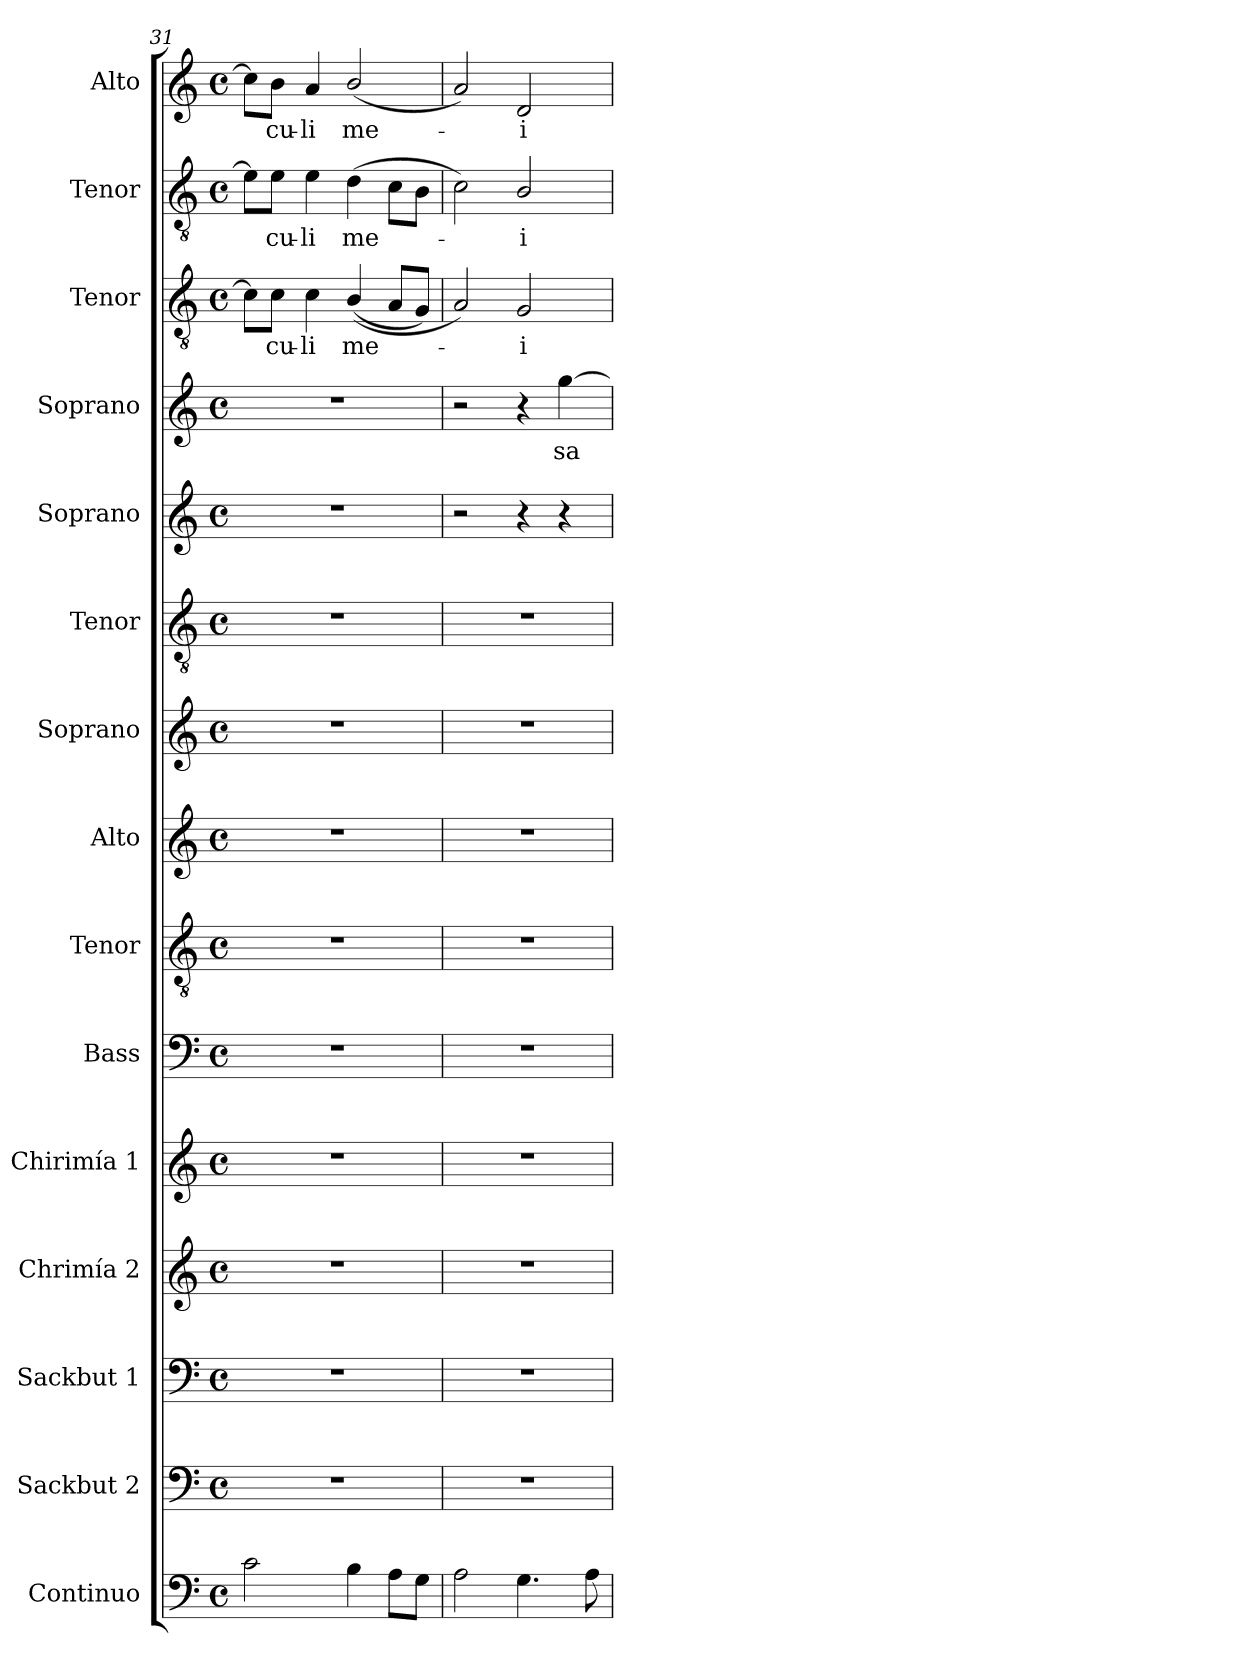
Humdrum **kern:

**kern	**kern	**kern	**kern	**kern	**kern	**kern	**kern	**kern	**kern	**kern	**kern	**text	**kern	**text	**kern	**text	**kern	**text
*part15	*part14	*part13	*part12	*part11	*part10	*part9	*part8	*part7	*part6	*part5	*part4	*part4	*part3	*part3	*part2	*part2	*part1	*part1
*staff15	*staff14	*staff13	*staff12	*staff11	*staff10	*staff9	*staff8	*staff7	*staff6	*staff5	*staff4	*staff4	*staff3	*staff3	*staff2	*staff2	*staff1	*staff1
*I"Continuo	*I"Sackbut 2	*I"Sackbut 1	*I"Chrimía 2	*I"Chirimía 1	*I"Bass	*I"Tenor	*I"Alto	*I"Soprano	*I"Tenor	*I"Soprano	*I"Soprano	*	*I"Tenor	*	*I"Tenor	*	*I"Alto	*
*I'Cont.	*I'Sckbt 2.	*I'Sckbt 1.	*I'Ch2.	*I'Ch1.	*I'B.	*I'T.	*I'A.	*I'S.	*I'T.	*I'S.	*I'S.	*	*I'T.	*	*I'T.	*	*I'A.	*
*clefF4	*clefF4	*clefF4	*clefG2	*clefG2	*clefF4	*clefGv2	*clefG2	*clefG2	*clefGv2	*clefG2	*clefG2	*	*clefGv2	*	*clefGv2	*	*clefG2	*
*	*	*	*	*	*	*ITrd7c12	*	*	*ITrd7c12	*	*	*	*ITrd7c12	*	*ITrd7c12	*	*	*
*k[]	*k[]	*k[]	*k[]	*k[]	*k[]	*k[]	*k[]	*k[]	*k[]	*k[]	*k[]	*	*k[]	*	*k[]	*	*k[]	*
*C:	*C:	*C:	*C:	*C:	*C:	*C:	*C:	*C:	*C:	*C:	*C:	*	*C:	*	*C:	*	*C:	*
*M4/4	*M4/4	*M4/4	*M4/4	*M4/4	*M4/4	*M4/4	*M4/4	*M4/4	*M4/4	*M4/4	*M4/4	*	*M4/4	*	*M4/4	*	*M4/4	*
*met(c)	*met(c)	*met(c)	*met(c)	*met(c)	*met(c)	*met(c)	*met(c)	*met(c)	*met(c)	*met(c)	*met(c)	*	*met(c)	*	*met(c)	*	*met(c)	*
=31	=31	=31	=31	=31	=31	=31	=31	=31	=31	=31	=31	=31	=31	=31	=31	=31	=31	=31
2ci\	1r	1r	1r	1r	1r	1r	1r	1r	1r	1r	1r	.	8Ci\L]	.	8Ei\L]	.	8cci\L]	.
!	!	!	!	!	!	!	!	!	!	!	!	!	!	!LO:LY:b:color=#000000	!	!	!	!
!	!	!	!	!	!	!	!	!	!	!	!	!	!	!	!	!LO:LY:b:color=#000000	!	!
!	!	!	!	!	!	!	!	!	!	!	!	!	!	!	!	!	!	!LO:LY:b:color=#000000
.	.	.	.	.	.	.	.	.	.	.	.	.	8Ci\J	-cu-	8Ei\J	-cu-	8bi\J	-cu-
!	!	!	!	!	!	!	!	!	!	!	!	!	!	!LO:LY:b:color=#000000	!	!	!	!
!	!	!	!	!	!	!	!	!	!	!	!	!	!	!	!	!LO:LY:b:color=#000000	!	!
!	!	!	!	!	!	!	!	!	!	!	!	!	!	!	!	!	!	!LO:LY:b:color=#000000
.	.	.	.	.	.	.	.	.	.	.	.	.	4Ci\	-li	4Ei\	-li	4ai/	-li
!	!	!	!	!	!	!	!	!	!	!	!	!	!	!LO:LY:b:color=#000000	!	!	!	!
!	!	!	!	!	!	!	!	!	!	!	!	!	!	!	!	!LO:LY:b:color=#000000	!	!
!	!	!	!	!	!	!	!	!	!	!	!	!	!	!	!	!	!	!LO:LY:b:color=#000000
4Bi\	.	.	.	.	.	.	.	.	.	.	.	.	((4BBi/	me-	(4Di\	me-	(2bi/	me-
8Ai\L	.	.	.	.	.	.	.	.	.	.	.	.	8AAi/L	.	8Ci\L	.	.	.
8Gi\J	.	.	.	.	.	.	.	.	.	.	.	.	8GGi/J)	.	8BBi\J	.	.	.
=32	=32	=32	=32	=32	=32	=32	=32	=32	=32	=32	=32	=32	=32	=32	=32	=32	=32	=32
2Ai\	1r	1r	1r	1r	1r	1r	1r	1r	1r	2r	2r	.	2AAi/)	.	2Ci\)	.	2ai/)	.
!	!	!	!	!	!	!	!	!	!	!	!	!	!	!LO:LY:b:color=#000000	!	!	!	!
!	!	!	!	!	!	!	!	!	!	!	!	!	!	!	!	!LO:LY:b:color=#000000	!	!
!	!	!	!	!	!	!	!	!	!	!	!	!	!	!	!	!	!	!LO:LY:b:color=#000000
4.Gi\	.	.	.	.	.	.	.	.	.	4r	4r	.	2GGi/	-i	2BBi/	-i	2di/	-i
!	!	!	!	!	!	!	!	!	!	!	!	!LO:LY:b:color=#000000	!	!	!	!	!	!
.	.	.	.	.	.	.	.	.	.	4r	[>4ggi\	sa-	.	.	.	.	.	.
8Ai\	.	.	.	.	.	.	.	.	.	.	.	.	.	.	.	.	.	.
=	=	=	=	=	=	=	=	=	=	=	=	=	=	=	=	=	=	=
*-	*-	*-	*-	*-	*-	*-	*-	*-	*-	*-	*-	*-	*-	*-	*-	*-	*-	*-
